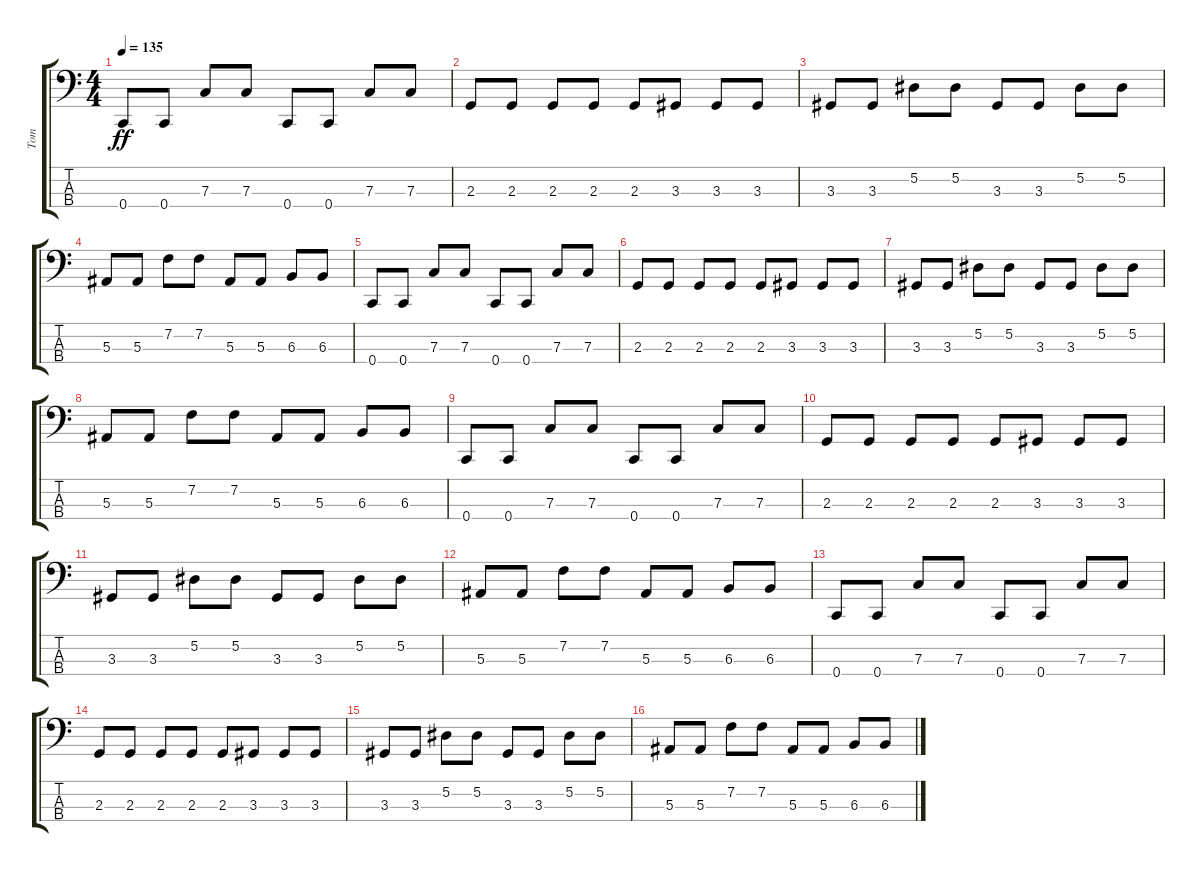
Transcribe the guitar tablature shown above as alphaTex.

\track ("Tom" "Tom") {instrument electricbasspick}
\staff {score tabs}
\tuning (Eb2 Bb1 F1 C1) {hide}
\ts (4 4)
\tempo 135
\clef f4
\ks c
0.4.8{dy ff} 0.4.8 7.3.8 7.3.8 0.4.8 0.4.8 7.3.8 7.3.8 |
2.3.8 2.3.8 2.3.8 2.3.8 2.3.8 3.3.8 3.3.8 3.3.8 |
3.3.8 3.3.8 5.2.8 5.2.8 3.3.8 3.3.8 5.2.8 5.2.8 |
5.3.8 5.3.8 7.2.8 7.2.8 5.3.8 5.3.8 6.3.8 6.3.8 |
0.4.8 0.4.8 7.3.8 7.3.8 0.4.8 0.4.8 7.3.8 7.3.8 |
2.3.8 2.3.8 2.3.8 2.3.8 2.3.8 3.3.8 3.3.8 3.3.8 |
3.3.8 3.3.8 5.2.8 5.2.8 3.3.8 3.3.8 5.2.8 5.2.8 |
5.3.8 5.3.8 7.2.8 7.2.8 5.3.8 5.3.8 6.3.8 6.3.8 |
0.4.8 0.4.8 7.3.8 7.3.8 0.4.8 0.4.8 7.3.8 7.3.8 |
2.3.8 2.3.8 2.3.8 2.3.8 2.3.8 3.3.8 3.3.8 3.3.8 |
3.3.8 3.3.8 5.2.8 5.2.8 3.3.8 3.3.8 5.2.8 5.2.8 |
5.3.8 5.3.8 7.2.8 7.2.8 5.3.8 5.3.8 6.3.8 6.3.8 |
0.4.8 0.4.8 7.3.8 7.3.8 0.4.8 0.4.8 7.3.8 7.3.8 |
2.3.8 2.3.8 2.3.8 2.3.8 2.3.8 3.3.8 3.3.8 3.3.8 |
3.3.8 3.3.8 5.2.8 5.2.8 3.3.8 3.3.8 5.2.8 5.2.8 |
5.3.8 5.3.8 7.2.8 7.2.8 5.3.8 5.3.8 6.3.8 6.3.8
